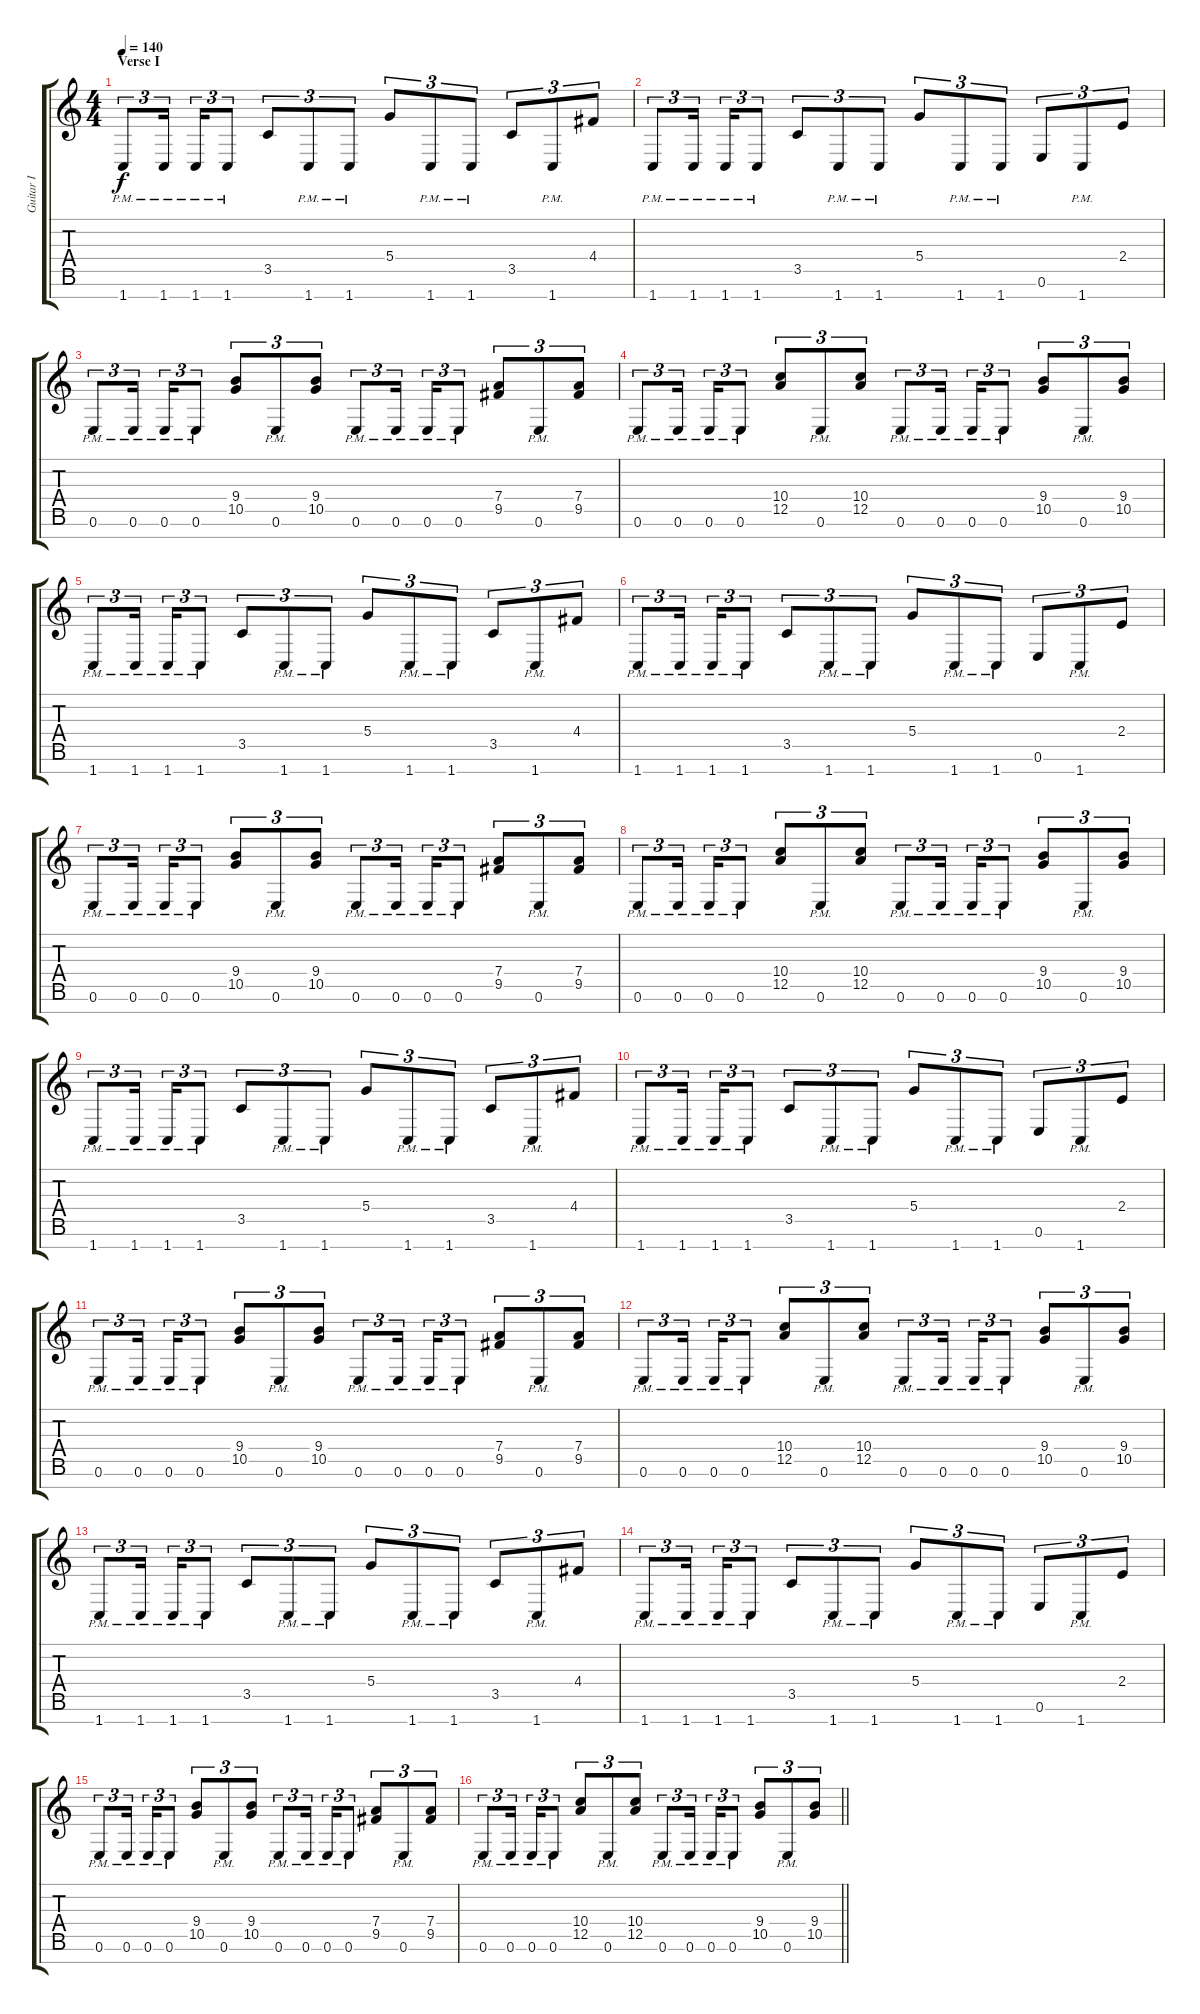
\track ("Guitar I" "Guitar I") {instrument distortionguitar}
\staff {score tabs}
\tuning (E4 B3 G3 D3 A2 E2 B1) {hide}
\ts (4 4)
\section ("" "Verse I")
\tempo 140
\clef g2
\ks c
1.7{pm}.8{tu (3 2) dy f} 1.7{pm}.16{tu (3 2)} 1.7{pm}.16{tu (3 2)} 1.7{pm}.8{tu (3 2)} 3.5.8{tu (3 2)} 1.7{pm}.8{tu (3 2)} 1.7{pm}.8{tu (3 2)} 5.4.8{tu (3 2)} 1.7{pm}.8{tu (3 2)} 1.7{pm}.8{tu (3 2)} 3.5.8{tu (3 2)} 1.7{pm}.8{tu (3 2)} 4.4.8{tu (3 2)} |
1.7{pm}.8{tu (3 2)} 1.7{pm}.16{tu (3 2)} 1.7{pm}.16{tu (3 2)} 1.7{pm}.8{tu (3 2)} 3.5.8{tu (3 2)} 1.7{pm}.8{tu (3 2)} 1.7{pm}.8{tu (3 2)} 5.4.8{tu (3 2)} 1.7{pm}.8{tu (3 2)} 1.7{pm}.8{tu (3 2)} 0.6.8{tu (3 2)} 1.7{pm}.8{tu (3 2)} 2.4.8{tu (3 2)} |
0.6{pm}.8{tu (3 2)} 0.6{pm}.16{tu (3 2)} 0.6{pm}.16{tu (3 2)} 0.6{pm}.8{tu (3 2)} (9.4 10.5).8{tu (3 2)} 0.6{pm}.8{tu (3 2)} (9.4 10.5).8{tu (3 2)} 0.6{pm}.8{tu (3 2)} 0.6{pm}.16{tu (3 2)} 0.6{pm}.16{tu (3 2)} 0.6{pm}.8{tu (3 2)} (7.4 9.5).8{tu (3 2)} 0.6{pm}.8{tu (3 2)} (7.4 9.5).8{tu (3 2)} |
0.6{pm}.8{tu (3 2)} 0.6{pm}.16{tu (3 2)} 0.6{pm}.16{tu (3 2)} 0.6{pm}.8{tu (3 2)} (10.4 12.5).8{tu (3 2)} 0.6{pm}.8{tu (3 2)} (10.4 12.5).8{tu (3 2)} 0.6{pm}.8{tu (3 2)} 0.6{pm}.16{tu (3 2)} 0.6{pm}.16{tu (3 2)} 0.6{pm}.8{tu (3 2)} (9.4 10.5).8{tu (3 2)} 0.6{pm}.8{tu (3 2)} (9.4 10.5).8{tu (3 2)} |
1.7{pm}.8{tu (3 2)} 1.7{pm}.16{tu (3 2)} 1.7{pm}.16{tu (3 2)} 1.7{pm}.8{tu (3 2)} 3.5.8{tu (3 2)} 1.7{pm}.8{tu (3 2)} 1.7{pm}.8{tu (3 2)} 5.4.8{tu (3 2)} 1.7{pm}.8{tu (3 2)} 1.7{pm}.8{tu (3 2)} 3.5.8{tu (3 2)} 1.7{pm}.8{tu (3 2)} 4.4.8{tu (3 2)} |
1.7{pm}.8{tu (3 2)} 1.7{pm}.16{tu (3 2)} 1.7{pm}.16{tu (3 2)} 1.7{pm}.8{tu (3 2)} 3.5.8{tu (3 2)} 1.7{pm}.8{tu (3 2)} 1.7{pm}.8{tu (3 2)} 5.4.8{tu (3 2)} 1.7{pm}.8{tu (3 2)} 1.7{pm}.8{tu (3 2)} 0.6.8{tu (3 2)} 1.7{pm}.8{tu (3 2)} 2.4.8{tu (3 2)} |
0.6{pm}.8{tu (3 2)} 0.6{pm}.16{tu (3 2)} 0.6{pm}.16{tu (3 2)} 0.6{pm}.8{tu (3 2)} (9.4 10.5).8{tu (3 2)} 0.6{pm}.8{tu (3 2)} (9.4 10.5).8{tu (3 2)} 0.6{pm}.8{tu (3 2)} 0.6{pm}.16{tu (3 2)} 0.6{pm}.16{tu (3 2)} 0.6{pm}.8{tu (3 2)} (7.4 9.5).8{tu (3 2)} 0.6{pm}.8{tu (3 2)} (7.4 9.5).8{tu (3 2)} |
0.6{pm}.8{tu (3 2)} 0.6{pm}.16{tu (3 2)} 0.6{pm}.16{tu (3 2)} 0.6{pm}.8{tu (3 2)} (10.4 12.5).8{tu (3 2)} 0.6{pm}.8{tu (3 2)} (10.4 12.5).8{tu (3 2)} 0.6{pm}.8{tu (3 2)} 0.6{pm}.16{tu (3 2)} 0.6{pm}.16{tu (3 2)} 0.6{pm}.8{tu (3 2)} (9.4 10.5).8{tu (3 2)} 0.6{pm}.8{tu (3 2)} (9.4 10.5).8{tu (3 2)} |
1.7{pm}.8{tu (3 2)} 1.7{pm}.16{tu (3 2)} 1.7{pm}.16{tu (3 2)} 1.7{pm}.8{tu (3 2)} 3.5.8{tu (3 2)} 1.7{pm}.8{tu (3 2)} 1.7{pm}.8{tu (3 2)} 5.4.8{tu (3 2)} 1.7{pm}.8{tu (3 2)} 1.7{pm}.8{tu (3 2)} 3.5.8{tu (3 2)} 1.7{pm}.8{tu (3 2)} 4.4.8{tu (3 2)} |
1.7{pm}.8{tu (3 2)} 1.7{pm}.16{tu (3 2)} 1.7{pm}.16{tu (3 2)} 1.7{pm}.8{tu (3 2)} 3.5.8{tu (3 2)} 1.7{pm}.8{tu (3 2)} 1.7{pm}.8{tu (3 2)} 5.4.8{tu (3 2)} 1.7{pm}.8{tu (3 2)} 1.7{pm}.8{tu (3 2)} 0.6.8{tu (3 2)} 1.7{pm}.8{tu (3 2)} 2.4.8{tu (3 2)} |
0.6{pm}.8{tu (3 2)} 0.6{pm}.16{tu (3 2)} 0.6{pm}.16{tu (3 2)} 0.6{pm}.8{tu (3 2)} (9.4 10.5).8{tu (3 2)} 0.6{pm}.8{tu (3 2)} (9.4 10.5).8{tu (3 2)} 0.6{pm}.8{tu (3 2)} 0.6{pm}.16{tu (3 2)} 0.6{pm}.16{tu (3 2)} 0.6{pm}.8{tu (3 2)} (7.4 9.5).8{tu (3 2)} 0.6{pm}.8{tu (3 2)} (7.4 9.5).8{tu (3 2)} |
0.6{pm}.8{tu (3 2)} 0.6{pm}.16{tu (3 2)} 0.6{pm}.16{tu (3 2)} 0.6{pm}.8{tu (3 2)} (10.4 12.5).8{tu (3 2)} 0.6{pm}.8{tu (3 2)} (10.4 12.5).8{tu (3 2)} 0.6{pm}.8{tu (3 2)} 0.6{pm}.16{tu (3 2)} 0.6{pm}.16{tu (3 2)} 0.6{pm}.8{tu (3 2)} (9.4 10.5).8{tu (3 2)} 0.6{pm}.8{tu (3 2)} (9.4 10.5).8{tu (3 2)} |
1.7{pm}.8{tu (3 2)} 1.7{pm}.16{tu (3 2)} 1.7{pm}.16{tu (3 2)} 1.7{pm}.8{tu (3 2)} 3.5.8{tu (3 2)} 1.7{pm}.8{tu (3 2)} 1.7{pm}.8{tu (3 2)} 5.4.8{tu (3 2)} 1.7{pm}.8{tu (3 2)} 1.7{pm}.8{tu (3 2)} 3.5.8{tu (3 2)} 1.7{pm}.8{tu (3 2)} 4.4.8{tu (3 2)} |
1.7{pm}.8{tu (3 2)} 1.7{pm}.16{tu (3 2)} 1.7{pm}.16{tu (3 2)} 1.7{pm}.8{tu (3 2)} 3.5.8{tu (3 2)} 1.7{pm}.8{tu (3 2)} 1.7{pm}.8{tu (3 2)} 5.4.8{tu (3 2)} 1.7{pm}.8{tu (3 2)} 1.7{pm}.8{tu (3 2)} 0.6.8{tu (3 2)} 1.7{pm}.8{tu (3 2)} 2.4.8{tu (3 2)} |
0.6{pm}.8{tu (3 2)} 0.6{pm}.16{tu (3 2)} 0.6{pm}.16{tu (3 2)} 0.6{pm}.8{tu (3 2)} (9.4 10.5).8{tu (3 2)} 0.6{pm}.8{tu (3 2)} (9.4 10.5).8{tu (3 2)} 0.6{pm}.8{tu (3 2)} 0.6{pm}.16{tu (3 2)} 0.6{pm}.16{tu (3 2)} 0.6{pm}.8{tu (3 2)} (7.4 9.5).8{tu (3 2)} 0.6{pm}.8{tu (3 2)} (7.4 9.5).8{tu (3 2)} |
\barLineRight lightlight
0.6{pm}.8{tu (3 2)} 0.6{pm}.16{tu (3 2)} 0.6{pm}.16{tu (3 2)} 0.6{pm}.8{tu (3 2)} (10.4 12.5).8{tu (3 2)} 0.6{pm}.8{tu (3 2)} (10.4 12.5).8{tu (3 2)} 0.6{pm}.8{tu (3 2)} 0.6{pm}.16{tu (3 2)} 0.6{pm}.16{tu (3 2)} 0.6{pm}.8{tu (3 2)} (9.4 10.5).8{tu (3 2)} 0.6{pm}.8{tu (3 2)} (9.4 10.5).8{tu (3 2)}
